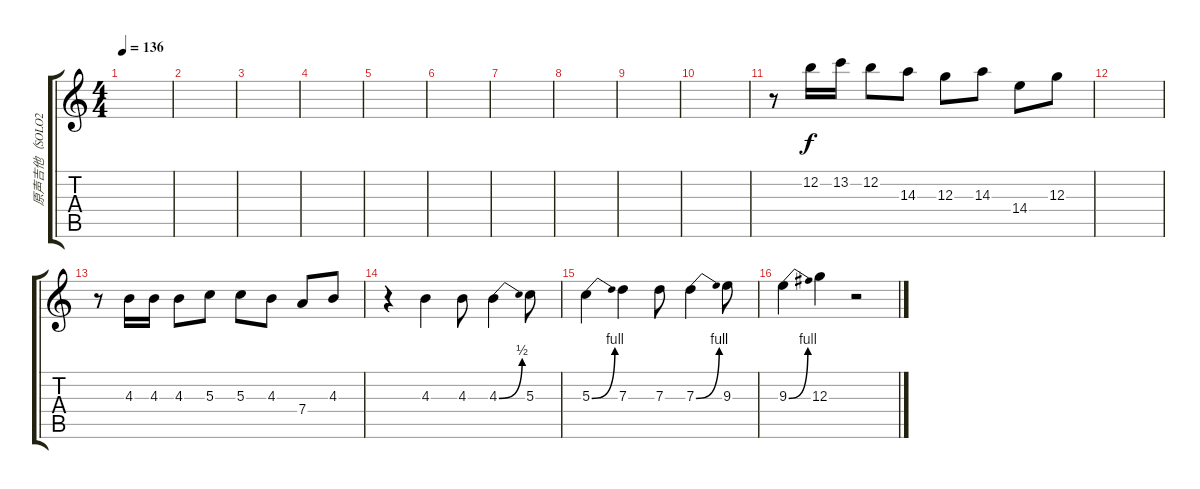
\track ("原声吉他（SOLO2）" "原声吉他（SOLO2") {instrument acousticguitarnylon}
\staff {score tabs}
\tuning (E4 B3 G3 D3 A2 E2) {hide}
\ts (4 4)
\tempo 136
\clef g2
\ks c
|
|
|
|
|
|
|
|
|
|
r.8 12.2.16 13.2.16 12.2.8 14.3.8 12.3.8 14.3.8 14.4.8 12.3.8 |
|
r.8 4.3.16 4.3.16 4.3.8 5.3.8 5.3.8 4.3.8 7.4.8 4.3.8 |
r.4 4.3.4 4.3.8 4.3{be (bend 0 0 60 2)}.4 5.3.8 |
5.3{be (bend 0 0 60 4)}.4 7.3.4 7.3.8 7.3{be (bend 0 0 60 4)}.4 9.3.8 |
9.3{be (bend 0 0 60 4)}.4 12.3.4 r.2
